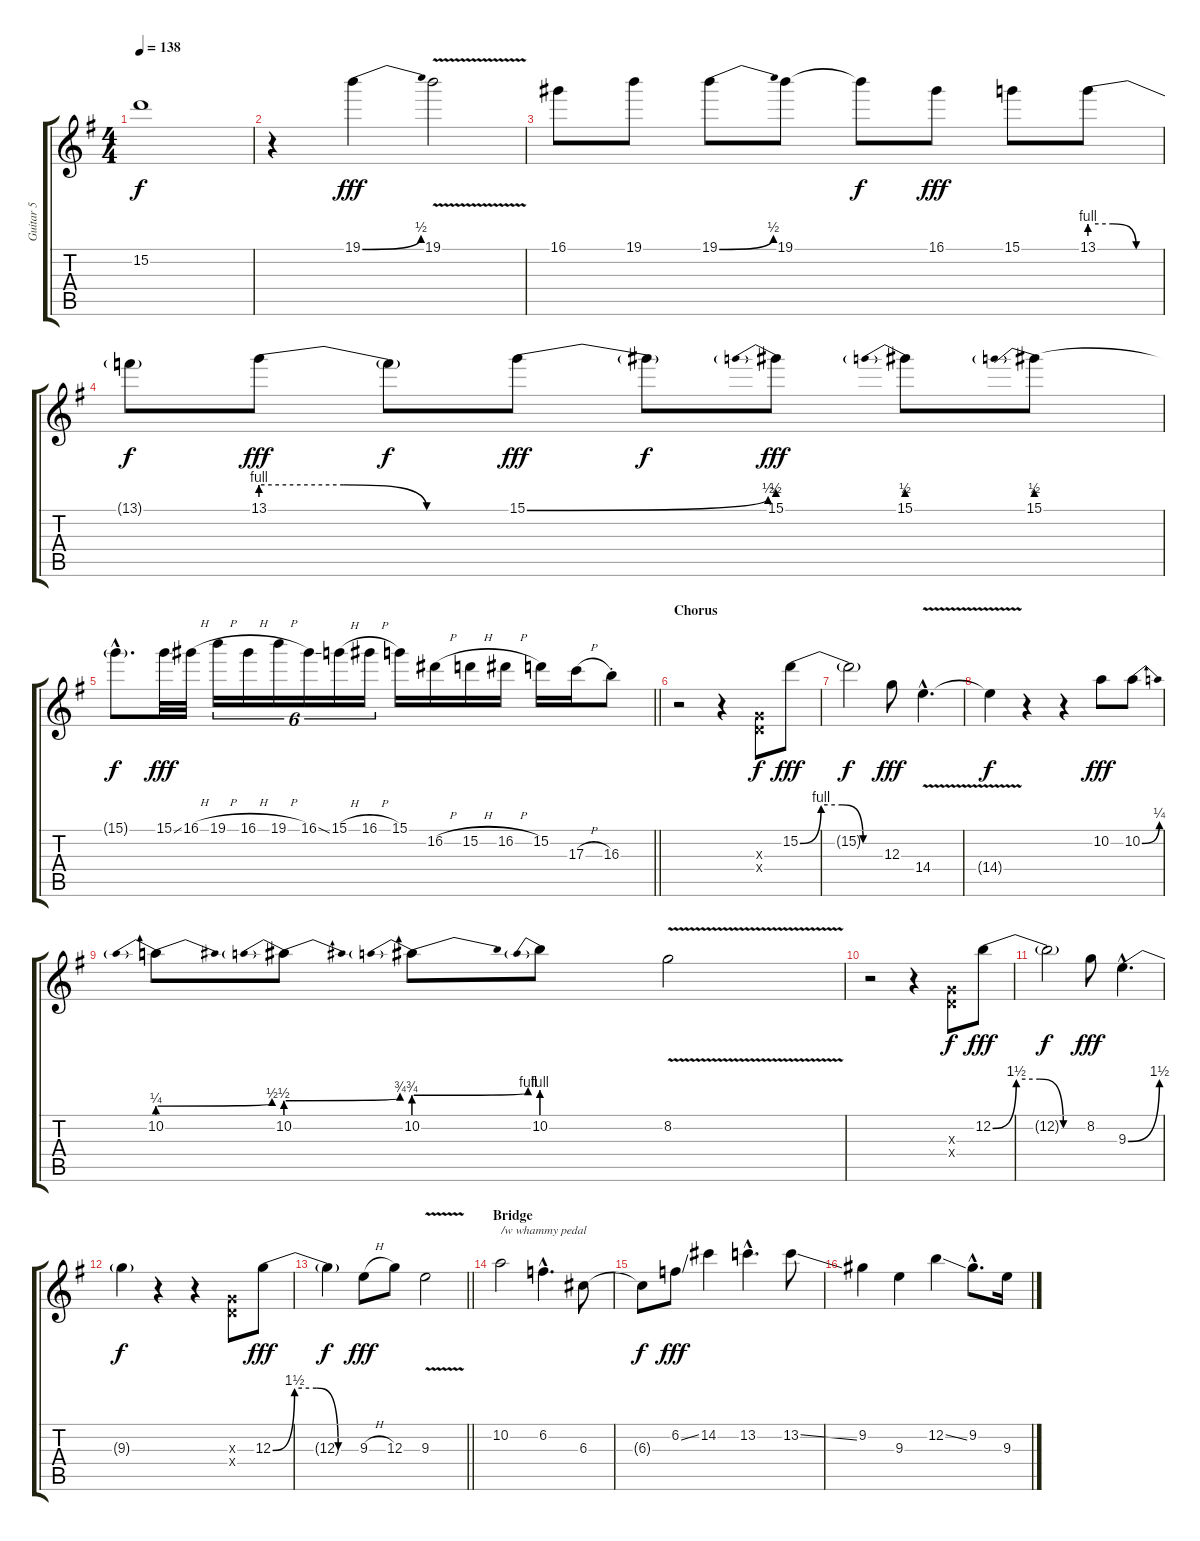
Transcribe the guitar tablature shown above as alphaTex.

\track ("Guitar 5" "Guitar 5") {instrument distortionguitar}
\staff {score tabs}
\tuning (E4 B3 G3 D3 A2 E2) {hide}
\ts (4 4)
\tempo 138
\clef g2
\ks g
15.2{t}.1{dy f} |
r.4 19.1{be (bend 0 0 60 2)}.4{dy fff} 19.1{v}.2 |
16.1.8 19.1.8 19.1{be (bend 0 0 60 2)}.8 19.1.8 19.1{t}.8{dy f} 16.1.8{dy fff} 15.1.8 13.1{be (custom 0 4 20 4 40 0 60 0)}.8 |
13.1{t}.8{dy f} 13.1{be (custom 0 4 20 4 40 0 60 0)}.8{dy fff} 13.1{t}.8{dy f} 15.1{be (bend 0 0 60 2)}.8{dy fff} 15.1{t}.8{dy f} 15.1{be (prebend 0 2 60 2)}.8{dy fff} 15.1{be (prebend 0 2 60 2)}.8 15.1{be (prebend 0 2 60 2)}.8 |
\barLineRight lightlight
15.1{hac t}.8{d dy f} 15.1{ss}.32{dy fff} 16.1{h}.32 19.1{h}.16{tu (6 4)} 16.1{h}.16{tu (6 4)} 19.1{h}.16{tu (6 4)} 16.1{ss}.16{tu (6 4)} 15.1{h}.16{tu (6 4)} 16.1{h}.16{tu (6 4)} 15.1.16 16.2{h}.16 15.2{h}.16 16.2{h}.16 15.2.16 17.3{h}.16 16.3{st}.8 |
\section ("" "Chorus")
r.2 r.4 (0.3{x} 0.4{x}).8{dy f} 15.2{be (custom 0 0 15 4 30 4 45 0 60 0)}.8{dy fff} |
15.2{t}.2{dy f} 12.3.8{dy fff} 14.4{v hac}.4{d} |
14.4{t}.4{dy f} r.4 r.4 10.2.8{dy fff} 10.2{be (bend 0 0 60 1)}.8 |
10.2{be (prebendbend 0 1 60 2)}.8 10.2{be (prebendbend 0 2 60 3)}.8 10.2{be (prebendbend 0 3 60 4)}.8 10.2{be (prebend 0 4 60 4)}.8 8.2{v}.2 |
r.2 r.4 (0.3{x} 0.4{x}).8{dy f} 12.2{be (custom 0 0 15 6 30 6 45 0 60 0)}.8{dy fff} |
12.2{t}.2{dy f} 8.2.8{dy fff} 9.3{be (bend 0 0 60 6) hac}.4{d} |
9.3{t}.4{dy f} r.4 r.4 (0.3{x} 0.4{x}).8 12.3{be (custom 0 0 15 6 30 6 45 0 60 0)}.8{dy fff} |
\barLineRight lightlight
12.3{t}.4{dy f} 9.3{h}.8{dy fff} 12.3.8 9.3{v}.2 |
\section ("" "Bridge")
10.2.2{txt "/w whammy pedal" volume 0} 6.2{hac}.4{d} 6.3.8 |
6.3{t}.8{dy f} 6.2{ss}.8{dy fff} 14.2.4 13.2{hac}.4{d} 13.2{ss}.8 |
9.2.4 9.3.4 12.2{ss}.4 9.2{hac}.8{d} 9.3.16
